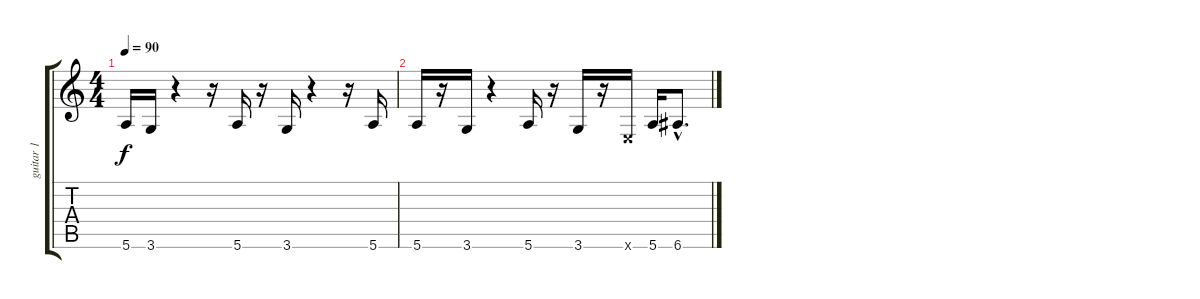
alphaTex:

\track ("guitar 1" "guitar 1") {instrument overdrivenguitar}
\staff {score tabs}
\tuning (E4 B3 G3 D3 A2 E2) {hide}
\ts (4 4)
\tempo 90
\clef g2
\ks c
5.6.16{dy f volume 2} 3.6.16 r.4 r.16 5.6.16 r.16 3.6.16 r.4 r.16 5.6.16 |
5.6.16{volume 1} r.16 3.6.16 r.4 5.6.16 r.16 3.6.16 r.16 0.6{x}.16 5.6.16 6.6{hac}.8{d}
